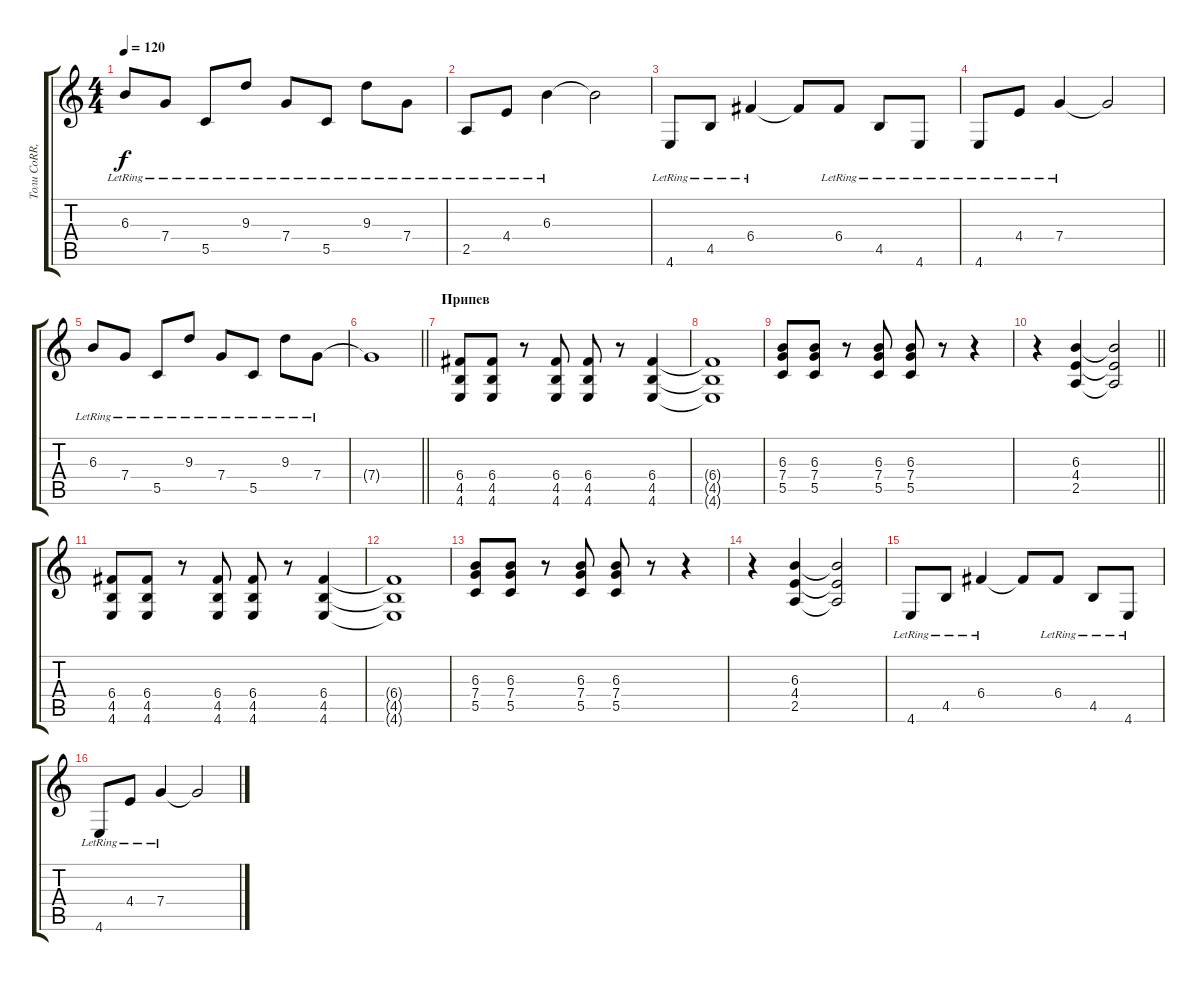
\track ("Толи CoRR, толи DeNo" "Толи CoRR,") {instrument electricguitarclean}
\staff {score tabs}
\tuning (D4 A3 F3 C3 G2 C2) {hide}
\ts (4 4)
\tempo 120
\clef g2
\ks c
6.3{lr}.8{dy f} 7.4{lr}.8 5.5{lr}.8 9.3{lr}.8 7.4{lr}.8 5.5{lr}.8 9.3{lr}.8 7.4{lr}.8 |
2.5{lr}.8 4.4{lr}.8 6.3{lr}.4 6.3{t}.2 |
4.6{lr}.8 4.5{lr}.8 6.4{lr}.4 6.4{t}.8 6.4{lr}.8 4.5{lr}.8 4.6{lr}.8 |
4.6{lr}.8 4.4{lr}.8 7.4{lr}.4 7.4{t}.2 |
6.3{lr}.8 7.4{lr}.8 5.5{lr}.8 9.3{lr}.8 7.4{lr}.8 5.5{lr}.8 9.3{lr}.8 7.4{lr}.8 |
\barLineRight lightlight
7.4{t}.1 |
\section ("" "Припев")
(6.4 4.5 4.6).8 (6.4 4.5 4.6).8 r.8 (6.4 4.5 4.6).8 (6.4 4.5 4.6).8 r.8 (6.4 4.5 4.6).4 |
(6.4{t} 4.5{t} 4.6{t}).1 |
(6.3 7.4 5.5).8 (6.3 7.4 5.5).8 r.8 (6.3 7.4 5.5).8 (6.3 7.4 5.5).8 r.8 r.4 |
\barLineRight lightlight
r.4 (6.3 4.4 2.5).4 (6.3{t} 4.4{t} 2.5{t}).2 |
(6.4 4.5 4.6).8 (6.4 4.5 4.6).8 r.8 (6.4 4.5 4.6).8 (6.4 4.5 4.6).8 r.8 (6.4 4.5 4.6).4 |
(6.4{t} 4.5{t} 4.6{t}).1 |
(6.3 7.4 5.5).8 (6.3 7.4 5.5).8 r.8 (6.3 7.4 5.5).8 (6.3 7.4 5.5).8 r.8 r.4 |
r.4 (6.3 4.4 2.5).4 (6.3{t} 4.4{t} 2.5{t}).2 |
4.6{lr}.8 4.5{lr}.8 6.4{lr}.4 6.4{t}.8 6.4{lr}.8 4.5{lr}.8 4.6{lr}.8 |
4.6{lr}.8 4.4{lr}.8 7.4{lr}.4 7.4{t}.2
